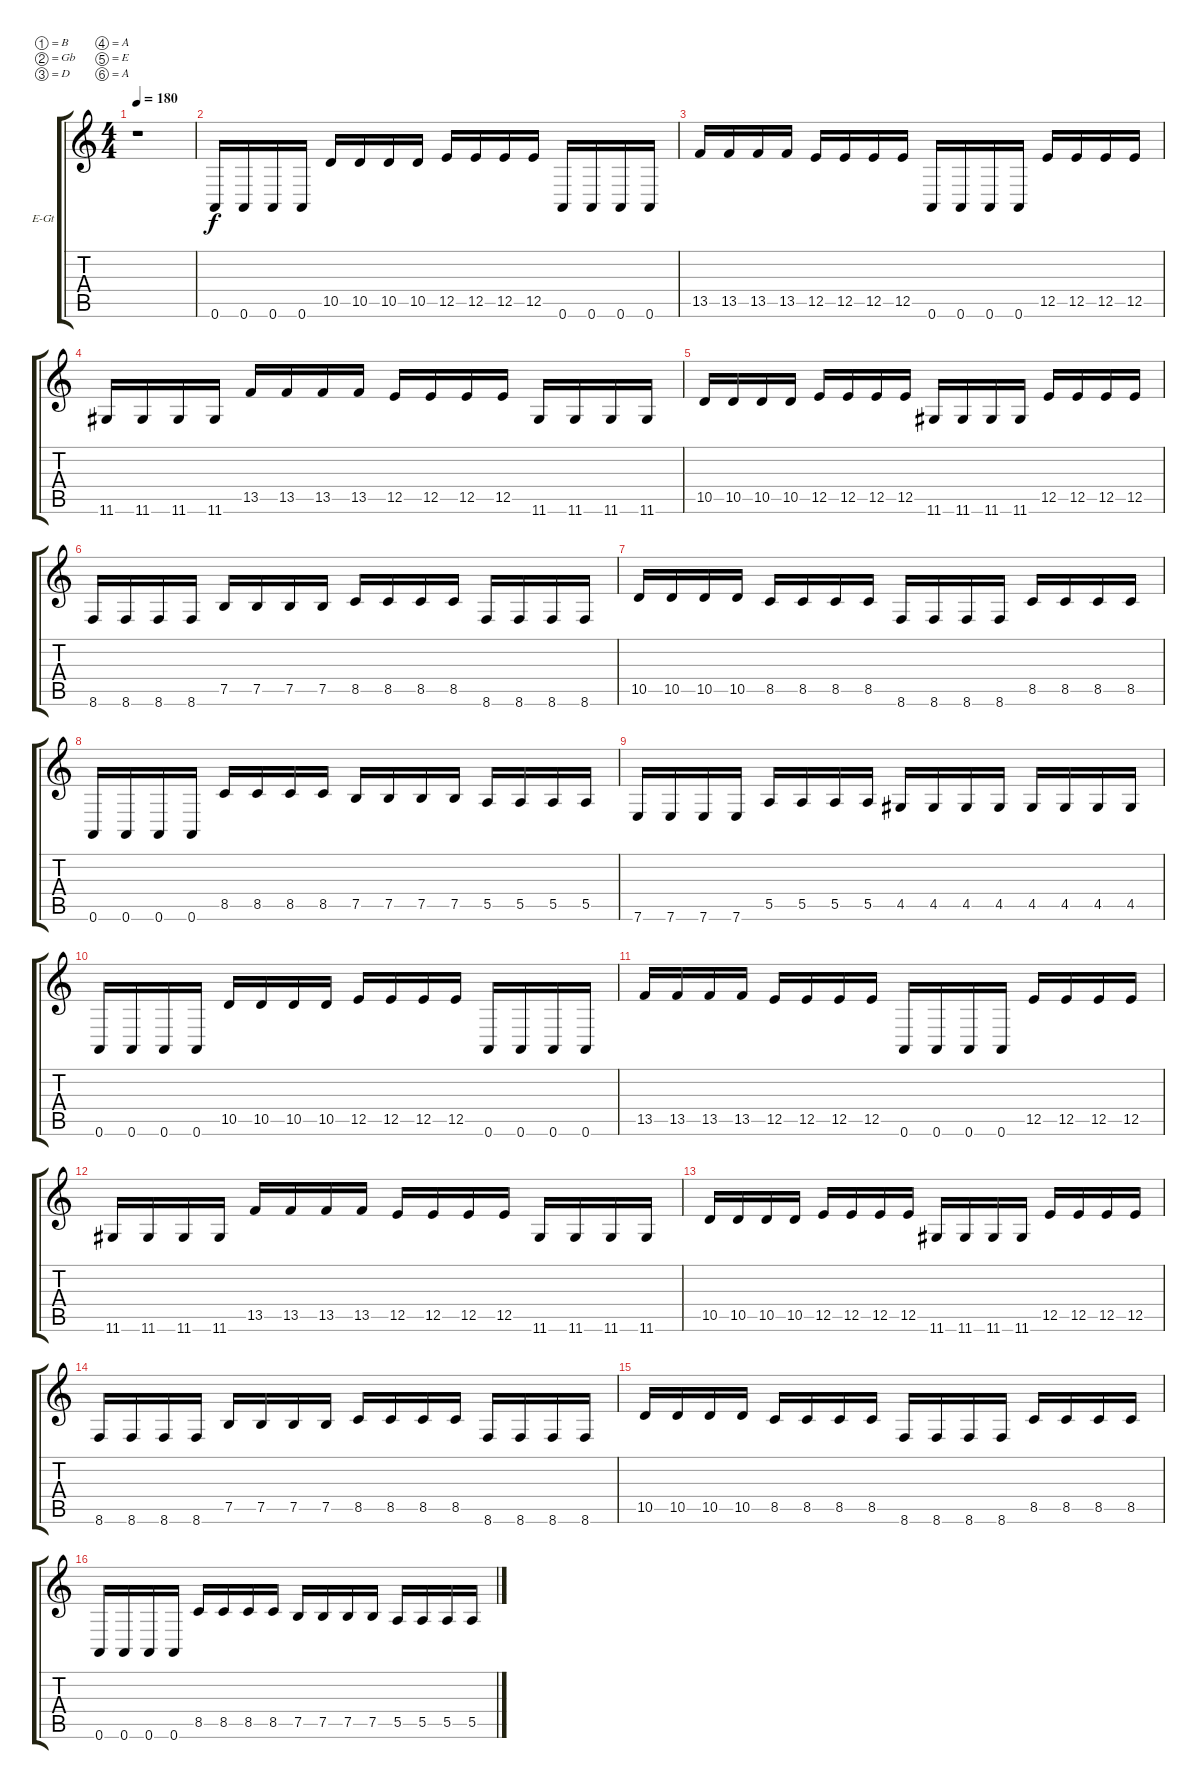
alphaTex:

\bracketExtendMode groupsimilarinstruments
\firstSystemTrackNameOrientation horizontal
\otherSystemsTrackNameOrientation horizontal
\track ("Git 1" "E-Gt") {instrument distortionguitar}
\staff {score tabs}
\tuning (B3 Gb3 D3 A2 E2 A1)
\ts (4 4)
\beaming (8 2 2 2 2)
\tempo 180
\clef g2
\ks c
r.1{dy f instrument distortionguitar} |
0.6.16 0.6.16 0.6.16 0.6.16 10.5.16 10.5.16 10.5.16 10.5.16 12.5.16 12.5.16 12.5.16 12.5.16 0.6.16 0.6.16 0.6.16 0.6.16 |
13.5.16 13.5.16 13.5.16 13.5.16 12.5.16 12.5.16 12.5.16 12.5.16 0.6.16 0.6.16 0.6.16 0.6.16 12.5.16 12.5.16 12.5.16 12.5.16 |
11.6.16 11.6.16 11.6.16 11.6.16 13.5.16 13.5.16 13.5.16 13.5.16 12.5.16 12.5.16 12.5.16 12.5.16 11.6.16 11.6.16 11.6.16 11.6.16 |
10.5.16 10.5.16 10.5.16 10.5.16 12.5.16 12.5.16 12.5.16 12.5.16 11.6.16 11.6.16 11.6.16 11.6.16 12.5.16 12.5.16 12.5.16 12.5.16 |
8.6.16 8.6.16 8.6.16 8.6.16 7.5.16 7.5.16 7.5.16 7.5.16 8.5.16 8.5.16 8.5.16 8.5.16 8.6.16 8.6.16 8.6.16 8.6.16 |
10.5.16 10.5.16 10.5.16 10.5.16 8.5.16 8.5.16 8.5.16 8.5.16 8.6.16 8.6.16 8.6.16 8.6.16 8.5.16 8.5.16 8.5.16 8.5.16 |
0.6.16 0.6.16 0.6.16 0.6.16 8.5.16 8.5.16 8.5.16 8.5.16 7.5.16 7.5.16 7.5.16 7.5.16 5.5.16 5.5.16 5.5.16 5.5.16 |
7.6.16 7.6.16 7.6.16 7.6.16 5.5.16 5.5.16 5.5.16 5.5.16 4.5.16 4.5.16 4.5.16 4.5.16 4.5.16 4.5.16 4.5.16 4.5.16 |
0.6.16 0.6.16 0.6.16 0.6.16 10.5.16 10.5.16 10.5.16 10.5.16 12.5.16 12.5.16 12.5.16 12.5.16 0.6.16 0.6.16 0.6.16 0.6.16 |
13.5.16 13.5.16 13.5.16 13.5.16 12.5.16 12.5.16 12.5.16 12.5.16 0.6.16 0.6.16 0.6.16 0.6.16 12.5.16 12.5.16 12.5.16 12.5.16 |
11.6.16 11.6.16 11.6.16 11.6.16 13.5.16 13.5.16 13.5.16 13.5.16 12.5.16 12.5.16 12.5.16 12.5.16 11.6.16 11.6.16 11.6.16 11.6.16 |
10.5.16 10.5.16 10.5.16 10.5.16 12.5.16 12.5.16 12.5.16 12.5.16 11.6.16 11.6.16 11.6.16 11.6.16 12.5.16 12.5.16 12.5.16 12.5.16 |
8.6.16 8.6.16 8.6.16 8.6.16 7.5.16 7.5.16 7.5.16 7.5.16 8.5.16 8.5.16 8.5.16 8.5.16 8.6.16 8.6.16 8.6.16 8.6.16 |
10.5.16 10.5.16 10.5.16 10.5.16 8.5.16 8.5.16 8.5.16 8.5.16 8.6.16 8.6.16 8.6.16 8.6.16 8.5.16 8.5.16 8.5.16 8.5.16 |
0.6.16 0.6.16 0.6.16 0.6.16 8.5.16 8.5.16 8.5.16 8.5.16 7.5.16 7.5.16 7.5.16 7.5.16 5.5.16 5.5.16 5.5.16 5.5.16
